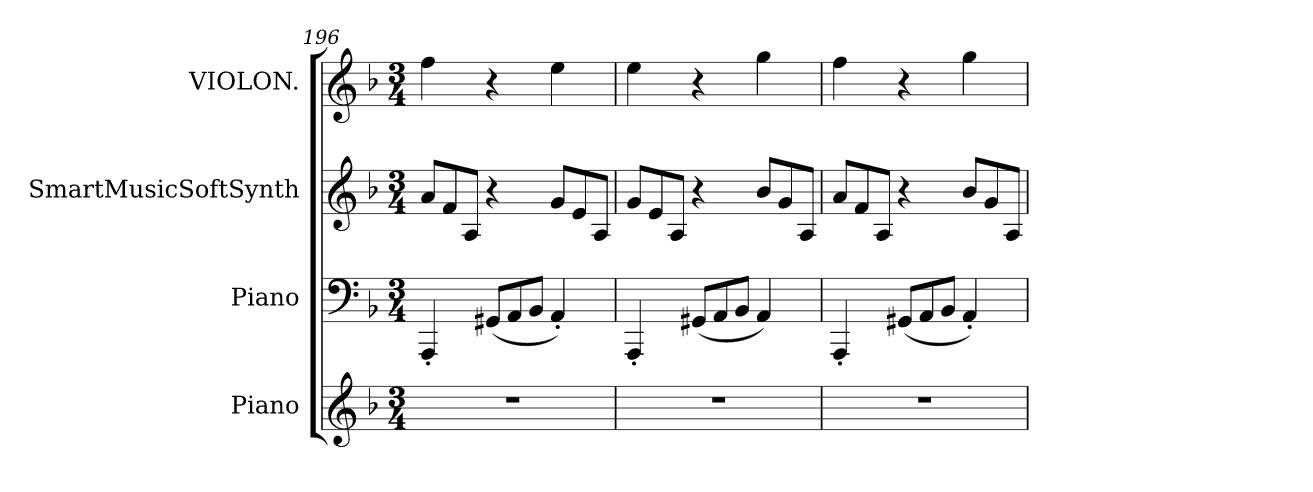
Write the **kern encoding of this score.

**kern	**kern	**kern	**kern
*part4	*part3	*part2	*part1
*staff4	*staff3	*staff2	*staff1
*I"Piano	*I"Piano	*I"SmartMusicSoftSynth	*I"VIOLON.
*I'P.	*	*	*
!!LO:LB:g=z
*clefG2	*clefF4	*clefG2	*clefG2
*k[b-]	*k[b-]	*k[b-]	*k[b-]
*M3/4	*M3/4	*M3/4	*M3/4
*	*	*Xtuplet	*
=196	=196	=196	=196
2.r	4AAA'/	12a/L	4ff\
.	.	12f/	.
.	.	12A/J	.
*	*Xtuplet	*	*
.	(12GG#X/L	4r	4r
.	12AA/	.	.
.	12BB-/J	.	.
.	4AA'/)	12g/L	4ee\
.	.	12e/	.
.	.	12A/J	.
=197	=197	=197	=197
2.r	4AAA'/	12g/L	4ee\
.	.	12e/	.
.	.	12A/J	.
.	(12GG#X/L	4r	4r
.	12AA/	.	.
.	12BB-/J	.	.
.	4AA/)	12b-/L	4gg\
.	.	12g/	.
.	.	12A/J	.
=198	=198	=198	=198
2.r	4AAA'/	12a/L	4ff\
.	.	12f/	.
.	.	12A/J	.
.	(12GG#X/L	4r	4r
.	12AA/	.	.
.	12BB-/J	.	.
.	4AA'/)	12b-/L	4gg\
.	.	12g/	.
.	.	12A/J	.
=	=	=	=
*-	*-	*-	*-
